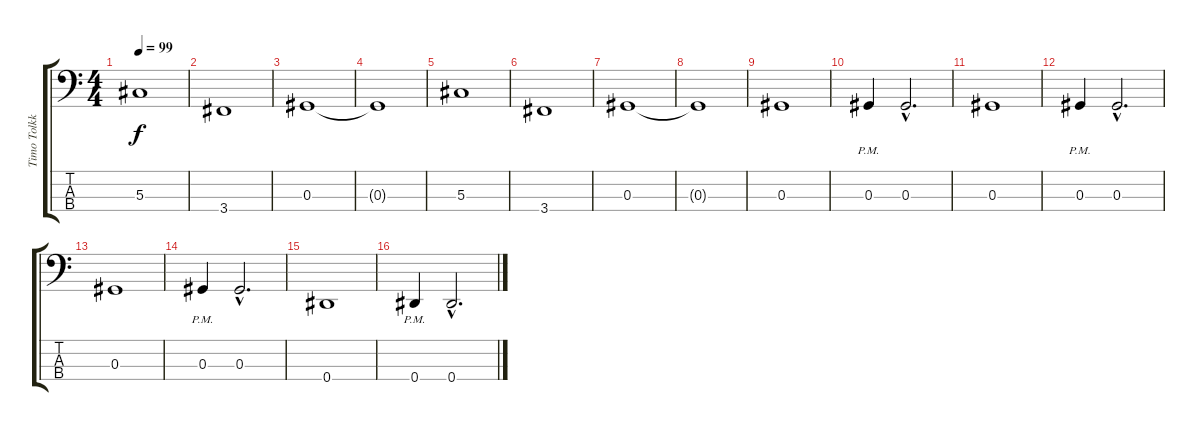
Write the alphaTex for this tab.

\track ("Timo Tolkki" "Timo Tolkk") {instrument electricbassfinger}
\staff {score tabs}
\tuning (Gb2 Db2 Ab1 Eb1) {hide}
\ts (4 4)
\tempo 99
\clef f4
\ks c
5.3.1{dy f} |
3.4.1 |
0.3.1 |
0.3{t}.1 |
5.3.1 |
3.4.1 |
0.3.1 |
0.3{t}.1 |
0.3.1 |
0.3{pm}.4 0.3{hac}.2{d} |
0.3.1 |
0.3{pm}.4 0.3{hac}.2{d} |
0.3.1 |
0.3{pm}.4 0.3{hac}.2{d} |
0.4.1 |
0.4{pm}.4 0.4{hac}.2{d}
